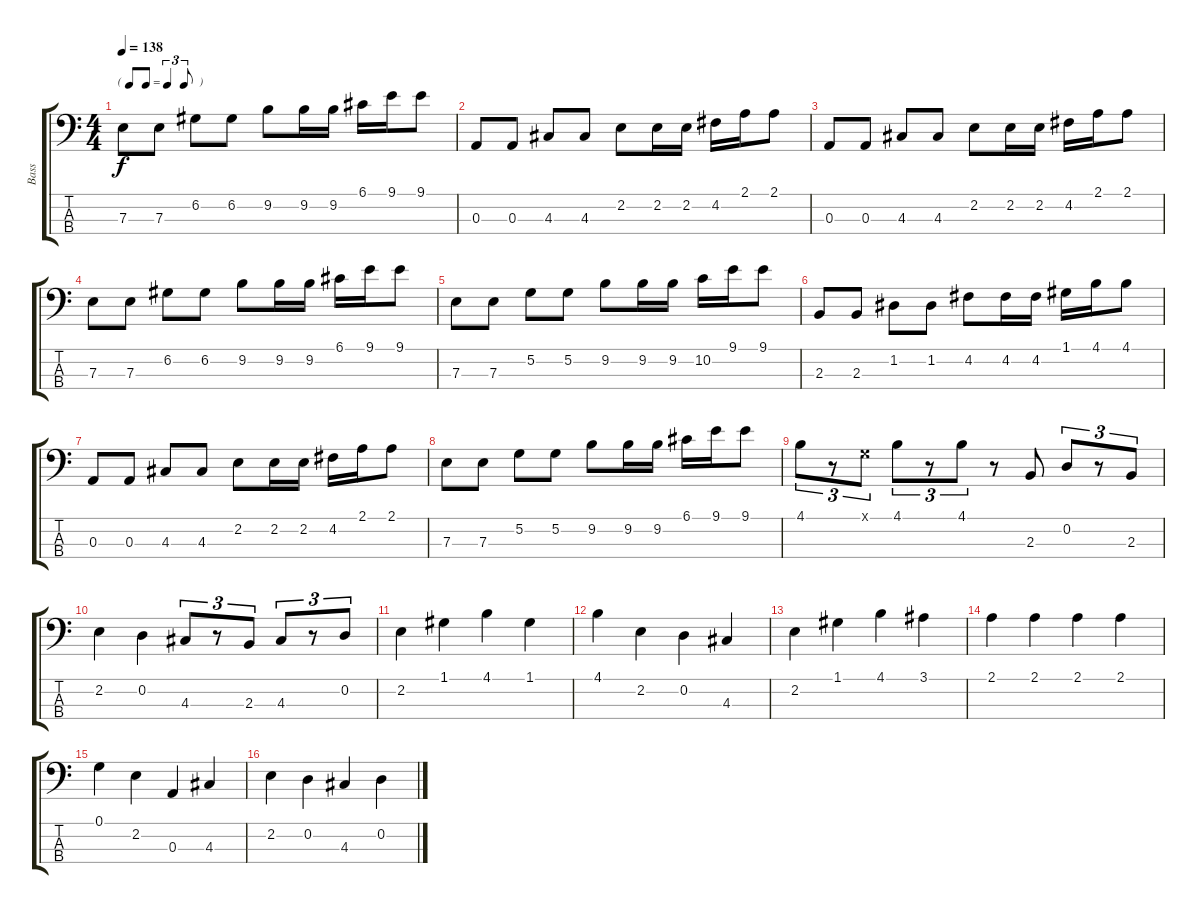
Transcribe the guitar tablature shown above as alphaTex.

\track ("Bass" "Bass") {instrument electricbassfinger}
\staff {score tabs}
\tuning (G2 D2 A1 E1) {hide}
\ts (4 4)
\tf triplet8th
\tempo 138
\clef f4
\ks c
7.3.8{dy f} 7.3.8 6.2.8 6.2.8 9.2.8 9.2.16 9.2.16 6.1.16 9.1.16 9.1.8 |
0.3.8 0.3.8 4.3.8 4.3.8 2.2.8 2.2.16 2.2.16 4.2.16 2.1.16 2.1.8 |
0.3.8 0.3.8 4.3.8 4.3.8 2.2.8 2.2.16 2.2.16 4.2.16 2.1.16 2.1.8 |
7.3.8 7.3.8 6.2.8 6.2.8 9.2.8 9.2.16 9.2.16 6.1.16 9.1.16 9.1.8 |
7.3.8 7.3.8 5.2.8 5.2.8 9.2.8 9.2.16 9.2.16 10.2.16 9.1.16 9.1.8 |
2.3.8 2.3.8 1.2.8 1.2.8 4.2.8 4.2.16 4.2.16 1.1.16 4.1.16 4.1.8 |
0.3.8 0.3.8 4.3.8 4.3.8 2.2.8 2.2.16 2.2.16 4.2.16 2.1.16 2.1.8 |
7.3.8 7.3.8 5.2.8 5.2.8 9.2.8 9.2.16 9.2.16 6.1.16 9.1.16 9.1.8 |
4.1.8{tu (3 2)} r.8{tu (3 2)} 0.1{x}.8{tu (3 2)} 4.1.8{tu (3 2)} r.8{tu (3 2)} 4.1.8{tu (3 2)} r.8 2.3.8 0.2.8{tu (3 2)} r.8{tu (3 2)} 2.3.8{tu (3 2)} |
2.2.4 0.2.4 4.3.8{tu (3 2)} r.8{tu (3 2)} 2.3.8{tu (3 2)} 4.3.8{tu (3 2)} r.8{tu (3 2)} 0.2.8{tu (3 2)} |
2.2.4 1.1.4 4.1.4 1.1.4 |
4.1.4 2.2.4 0.2.4 4.3.4 |
2.2.4 1.1.4 4.1.4 3.1.4 |
2.1.4 2.1.4 2.1.4 2.1.4 |
0.1.4 2.2.4 0.3.4 4.3.4 |
2.2.4 0.2.4 4.3.4 0.2.4
